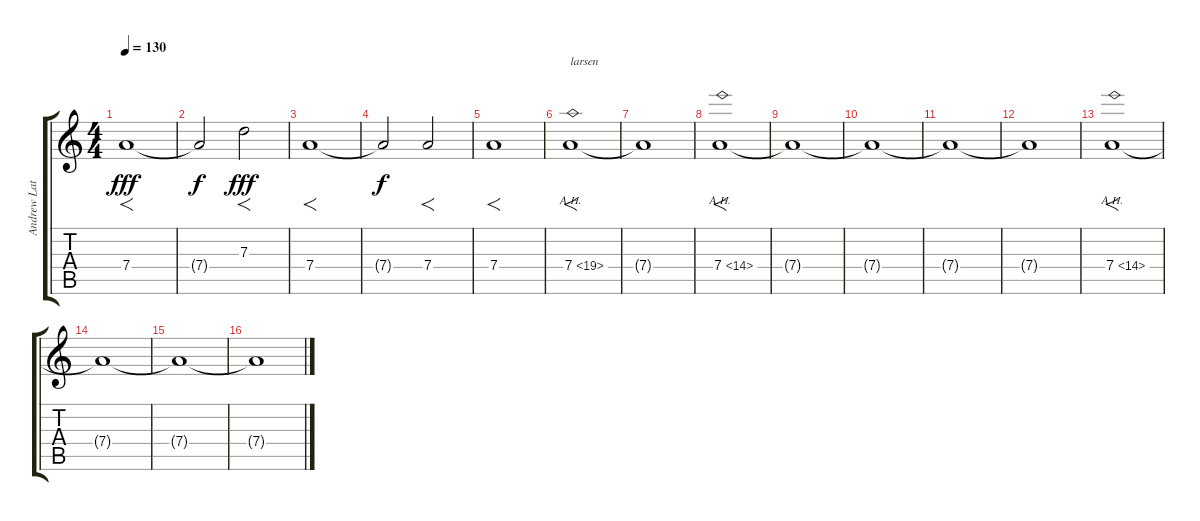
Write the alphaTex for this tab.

\track ("Andrew Latimer" "Andrew Lat") {instrument overdrivenguitar}
\staff {score tabs}
\tuning (E4 B3 G3 D3 A2 E2) {hide}
\ts (4 4)
\tempo 130
\clef g2
\ks c
7.4.1{f dy fff} |
7.4{t}.2{dy f} 7.3.2{f dy fff} |
7.4.1{f} |
7.4{t}.2{dy f} 7.4.2{f} |
7.4.1{f} |
7.4{ah 12}.1{f txt "larsen" instrument overdrivenguitar} |
7.4{t}.1 |
7.4{ah 7}.1{f} |
7.4{t}.1 |
7.4{t}.1 |
7.4{t}.1 |
7.4{t}.1{volume 0} |
7.4{ah 7}.1{f volume 16 instrument overdrivenguitar} |
7.4{t}.1 |
7.4{t}.1{volume 0} |
7.4{t}.1
